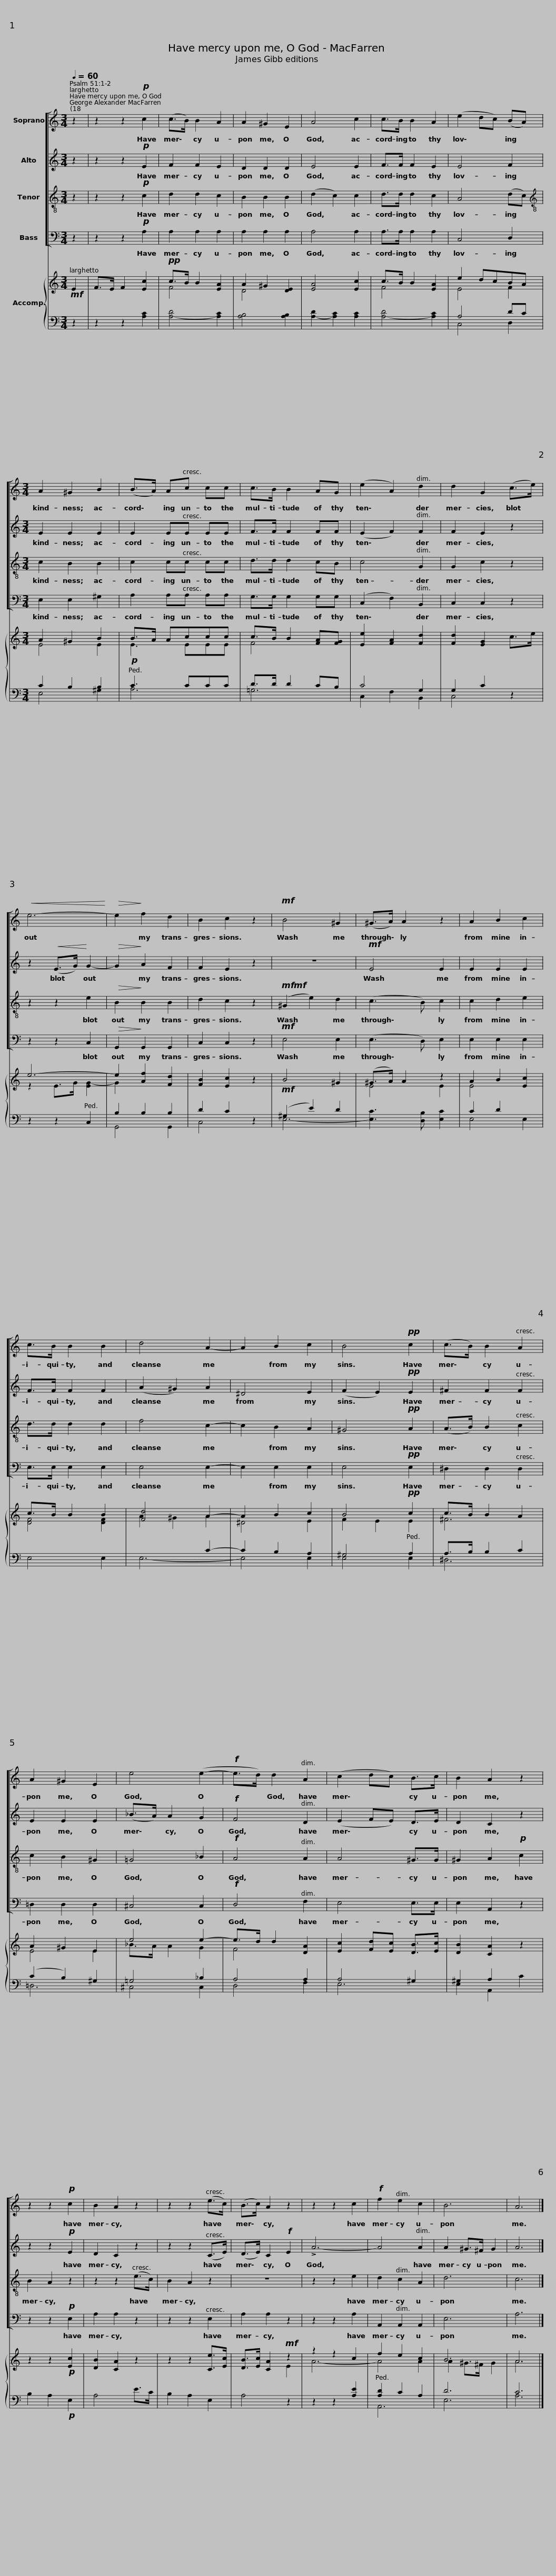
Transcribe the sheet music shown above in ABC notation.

X:1
%%score [ 1 2 3 4 ] { ( 5 6 ) | ( 7 8 ) }
L:1/8
Q:1/4=60
M:3/4
I:linebreak $
K:C
V:1 treble
V:2 treble
V:3 treble-8
V:4 bass
V:5 treble
V:6 treble
V:7 bass
V:8 bass
V:1
 z2 | z2 z2!p! c2 | (c>B) B2 A2 | A2 ^G2 E2 | A4 c2 | %5
 c>B B2 A2 | (e2 dc) (BA) |$[M:3/4] A2 ^G2 B2 | (B>A) Ac cc | c>B B2 AG | %10
 (e2 A2) d2 | d2 G2 (c>e) |$!<(! e6-!<)! |!>(! e2!>)! f2 d2 | B2 c2 z2 | %15
!mf! B4 ^G2 | (^G>A) A2 z2 | A2 B2 c2 |$ c>B B2 B2 | d4 A2- | %20
 A2 B2 c2 | B4!pp! c2 | (c>B) B2 A2 | A2 ^G2 E2 |$ e4 (e2- | %25
!f! e>d) d2 A2 | (c2 dc) B>c | B2 A2 z2 | z2 z2!p! c2 | B2 A2 z2 |$ %30
 z2 z2 (e>c) | (B>c) A2 z2 | z2 z2 c2 |!f! f2 e2 c2 | B6 | %35
 A6 |] %36
V:2
 z2 | z2 z2!p! E2 | F2 F2 E2 | D2 D2 D2 | E4 E2 | %5
 F>F F2 E2 | E4 F2 |$[M:3/4] E2 E2 E2 | E2 EE EE | F>F F2 FF | %10
 (E2 F2) F2 | F2 E2 z2 |$ z2!<(! (E>G)!<)! G2- |!>(! G2!>)! A2 F2 | F2 E2 z2 | %15
 z6 |!mf! E4 E2 | E2 E2 E2 |$ F>F F2 F2 | (A2 ^G2) A2 | %20
 ^D4 E2 | (F2 E2)!pp! E2 | ^F2 F2 F2 | E2 E2 E2 |$ (_B>A) A2 G2 | %25
!f! F4 D2 | (E2 FE) D>E | D2 C2 z2 | z2 z2!p! E2 | D2 C2 z2 |$ %30
 z2 z2 (C>E) | (D>E) C2!f! E2 | !>!A6- | A4 A2 | A2 ^G>^F G2 | %35
 A6 |] %36
V:3
 z2 | z2 z2!p! c2 | d2 d2 c2 | B2 B2 B2 | (d2 c2) c2 | %5
 d>d d2 c2 | A4 (dc) |$[M:3/4][K:treble-8] c2 B2 B2 | c2 cc cc | d>d d2 cB | %10
 c4 G2 | G2 c2 z2 |$ z2 z2 e2 |!>(! B2!>)! B2 B2 | d2 c2 z2 | %15
!mf!!mf! (^G2 e2) d2 | (c3 B) c2 | c2 d2 e2 |$ d>d d2 d2 | f4 c2- | %20
 c2 B2 A2 | ^G4!pp! A2 | (A>B) B2 c2 | c2 B2 ^G2 |$ =G4 _B2 | %25
!f! A4 A2 | A4 ^G>G | ^G2 A2!p! c2 | B2 A2 z2 | z2 z2 (e>c) |$ %30
 B2 A2 z2 | z6 | z2 z2 e2 | d2 c2 A2 | d6 | %35
 c6 |] %36
V:4
 z2 | z2 z2!p! A,2 | A,2 A,2 A,2 | A,2 A,2 A,2 | A,4 A,2 | %5
 A,>A, A,2 A,2 | C,4 D,2 |$[M:3/4] E,2 E,2 ^G,2 | A,2 A,A, A,A, | G,>G, G,2 G,G, | %10
 (C,2 F,2) B,,2 | C,2 C,2 z2 |$ z2 z2 C,2 |!>(! G,,2!>)! G,,2 G,,2 | C,2 C,2 z2 | %15
!mf! E,4 E,2 | (E,3 D,) E,2 | E,2 E,2 E,2 |$ E,>E, E,2 E,2 | E,4 E,2- | %20
 E,2 E,2 E,2 | E,4!pp! E,2 | ^D,2 D,2 D,2 | =D,2 D,2 D,2 |$ ^C,4 C,2 | %25
!f! D,4 F,2 | E,4 E,>E, | E,2 A,,2 z2 | z2 z2!p! E,2 | A,2 A,2 z2 |$ %30
 z2 z2 E,2 | A,2 A,2 z2 | z2 z2 A,2 | A,,2 A,,2 A,,2 | E,6 | %35
 A,6 |] %36
V:5
!mf! E2 | F>E F2 [Ec]2 |!pp! c>B B2 [EA]2 | A2 ^G2 [DE]2 | [EA]4 [Ec]2 | %5
 c>B B2 [EA]2 | e2 dcBA |$[M:3/4] A2 ^G2 B2 | B>A Accc | c>B B2 [FA][FG] | %10
 [Ee]2 [FA]2 [Fd]2 | [Fd]2 [EG]2 c>e |$ e6- | e2 [Af]2 [Fd]2 | [FB]2 [Ec]2 z2 | %15
!mf! B4 ^G2 | (^G>A) A2 z2 | A2 B2 [Ec]2 |$ c>B B2 B2 | [Fd]4 A2- | %20
 A2 B2 c2 | B4!pp! c2 | c>B B2 A2 | A2 ^G2 E2 |$ e4 e2- | %25
 e>d d2 [DA]2 | [Ec]2 [Fd][Ec] [DB]>[Ec] | [DB]2 [CA]2 z2 | z2 z2!p! [Ec]2 | [DB]2 [CA]2 z2 |$ %30
 z2 z2 [Ce]>[Ec] | [DB]>[Ec] [CA]2!mf! z2 | z2 z2 c2 | f2 e2 c2 | B6 | %35
 A6 |] %36
V:6
 x2 | x6 | F4 x2 | D4 x2 | x6 | %5
 F4 x2 | E4 F2 |$[M:3/4] E4 E2 | E3 EEE | F4 x2 | %10
 x6 | x6 |$ z2 E>G [EG]2- | G2 x4 | x6 | %15
 x6 | E4 E2 | E4 x2 |$ [DF]4 [DF]2 | A2 ^G2 A2 | %20
 ^D4 E2 | F2 E2 E2 | ^F6 | E4 E2 |$ _B>A A2 G2 | %25
 F4 x2 | x6 | x6 | x6 | x6 |$ %30
 x6 | x4 E2 | A6- | A4 A2 | A2 ^G>^F G2 | %35
 A6 |] %36
V:7
 z2 | z2 z2 [A,C]2 | [A,D]4- [A,C]2 | [A,B,]4 [A,B,]2 | [A,D]2- [A,C]2 [A,C]2 | %5
 [A,D]4- [A,C]2 | A,4 DC |$[M:3/4] C2 B,2 B,2 |!p! C3 CCC | D>D D2 CB, | %10
 C4 G,2 | G,2 C2 z2 |$ x6 | B,2 B,2 B,2 | D2 C2 z2 | %15
 (^G,2 E2) D2 | x6 | C2 D2 x2 |$ x6 | x4 C2- | %20
 C2 B,2 A,2 | ^G,4 A,2 | A,>B, B,2 C2 | (C2 B,2) ^G,2 |$ =G,4 _B,2 | %25
 A,4 A,2 | A,4 ^G,2 | ^G,2 A,2 x2 | x6 | x6 |$ %30
 x6 | x6 | x4 [A,E]2 | [A,D]2 C2 A,2 | D6 | %35
 C6 |] %36
V:8
 x2 | x6 | x6 | x6 | x6 | %5
 x6 | C,4 D,2 |$[M:3/4] E,4 ^G,2 | A,6 | =G,6 | %10
 C,2 F,2 B,,2 | C,4 z2 |$ z2 z2 C,2 | G,,4 G,,2 | C,4 z2 | %15
 E,6- | [E,C]3 [D,B,] [E,C]2 | E,4 E,2 |$ E,4 E,2 | E,6- | %20
 E,4 E,2 | E,4 E,2 | ^D,6 | =D,6 |$ ^C,4 C,2 | %25
 D,4 F,2 | E,6 | E,2 A,,2 C2 | B,2 A,2!p! E,2 | A,4 E>C |$ %30
 B,2 A,2 E,2 | A,4 z2 | z2 z2 x2 | A,,6 | E,6 | %35
 A,6 |] %36
